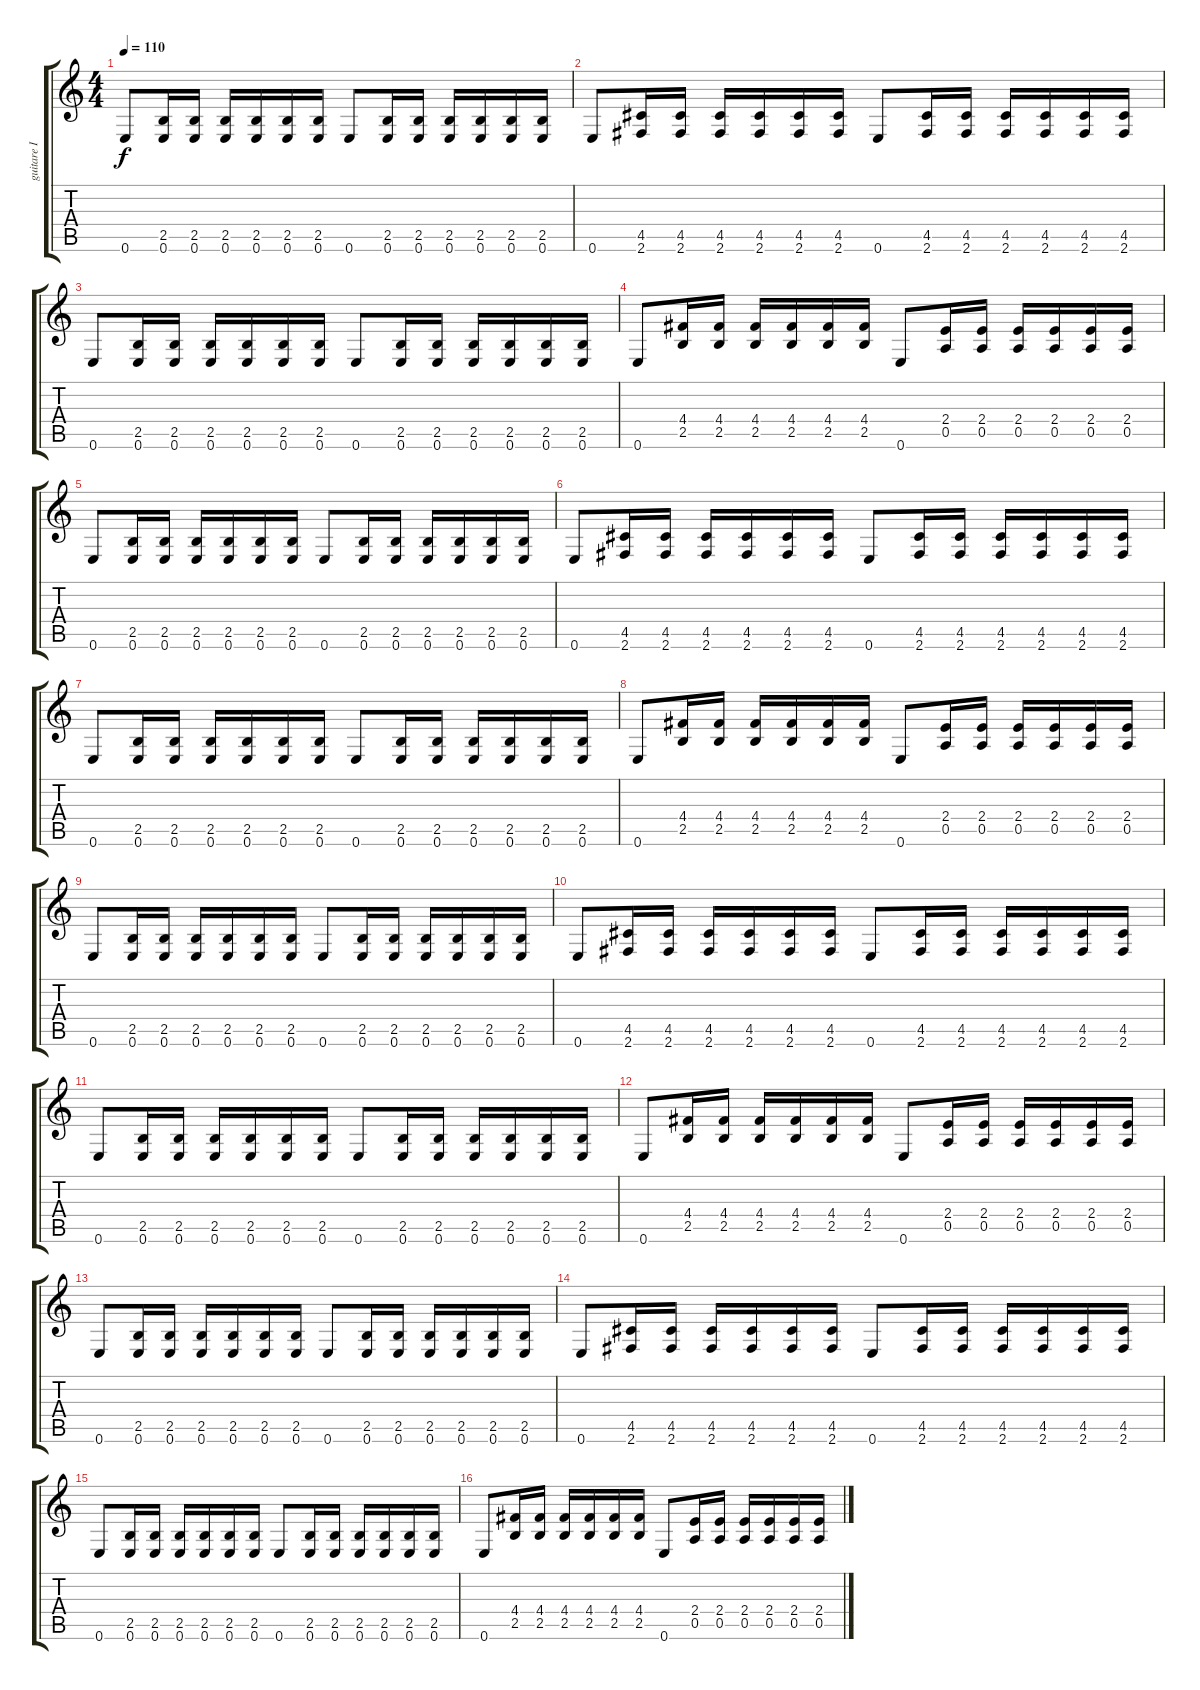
\track ("guitare I" "guitare I") {instrument distortionguitar}
\staff {score tabs}
\tuning (E4 B3 G3 D3 A2 E2) {hide}
\ts (4 4)
\tempo 110
\clef g2
\ks c
0.6.8{dy f} (2.5 0.6).16 (2.5 0.6).16 (2.5 0.6).16 (2.5 0.6).16 (2.5 0.6).16 (2.5 0.6).16 0.6.8 (2.5 0.6).16 (2.5 0.6).16 (2.5 0.6).16 (2.5 0.6).16 (2.5 0.6).16 (2.5 0.6).16 |
0.6.8 (4.5 2.6).16 (4.5 2.6).16 (4.5 2.6).16 (4.5 2.6).16 (4.5 2.6).16 (4.5 2.6).16 0.6.8 (4.5 2.6).16 (4.5 2.6).16 (4.5 2.6).16 (4.5 2.6).16 (4.5 2.6).16 (4.5 2.6).16 |
0.6.8 (2.5 0.6).16 (2.5 0.6).16 (2.5 0.6).16 (2.5 0.6).16 (2.5 0.6).16 (2.5 0.6).16 0.6.8 (2.5 0.6).16 (2.5 0.6).16 (2.5 0.6).16 (2.5 0.6).16 (2.5 0.6).16 (2.5 0.6).16 |
0.6.8 (4.4 2.5).16 (4.4 2.5).16 (4.4 2.5).16 (4.4 2.5).16 (4.4 2.5).16 (4.4 2.5).16 0.6.8 (2.4 0.5).16 (2.4 0.5).16 (2.4 0.5).16 (2.4 0.5).16 (2.4 0.5).16 (2.4 0.5).16 |
0.6.8 (2.5 0.6).16 (2.5 0.6).16 (2.5 0.6).16 (2.5 0.6).16 (2.5 0.6).16 (2.5 0.6).16 0.6.8 (2.5 0.6).16 (2.5 0.6).16 (2.5 0.6).16 (2.5 0.6).16 (2.5 0.6).16 (2.5 0.6).16 |
0.6.8 (4.5 2.6).16 (4.5 2.6).16 (4.5 2.6).16 (4.5 2.6).16 (4.5 2.6).16 (4.5 2.6).16 0.6.8 (4.5 2.6).16 (4.5 2.6).16 (4.5 2.6).16 (4.5 2.6).16 (4.5 2.6).16 (4.5 2.6).16 |
0.6.8 (2.5 0.6).16 (2.5 0.6).16 (2.5 0.6).16 (2.5 0.6).16 (2.5 0.6).16 (2.5 0.6).16 0.6.8 (2.5 0.6).16 (2.5 0.6).16 (2.5 0.6).16 (2.5 0.6).16 (2.5 0.6).16 (2.5 0.6).16 |
0.6.8 (4.4 2.5).16 (4.4 2.5).16 (4.4 2.5).16 (4.4 2.5).16 (4.4 2.5).16 (4.4 2.5).16 0.6.8 (2.4 0.5).16 (2.4 0.5).16 (2.4 0.5).16 (2.4 0.5).16 (2.4 0.5).16 (2.4 0.5).16 |
0.6.8 (2.5 0.6).16 (2.5 0.6).16 (2.5 0.6).16 (2.5 0.6).16 (2.5 0.6).16 (2.5 0.6).16 0.6.8 (2.5 0.6).16 (2.5 0.6).16 (2.5 0.6).16 (2.5 0.6).16 (2.5 0.6).16 (2.5 0.6).16 |
0.6.8 (4.5 2.6).16 (4.5 2.6).16 (4.5 2.6).16 (4.5 2.6).16 (4.5 2.6).16 (4.5 2.6).16 0.6.8 (4.5 2.6).16 (4.5 2.6).16 (4.5 2.6).16 (4.5 2.6).16 (4.5 2.6).16 (4.5 2.6).16 |
0.6.8 (2.5 0.6).16 (2.5 0.6).16 (2.5 0.6).16 (2.5 0.6).16 (2.5 0.6).16 (2.5 0.6).16 0.6.8 (2.5 0.6).16 (2.5 0.6).16 (2.5 0.6).16 (2.5 0.6).16 (2.5 0.6).16 (2.5 0.6).16 |
0.6.8 (4.4 2.5).16 (4.4 2.5).16 (4.4 2.5).16 (4.4 2.5).16 (4.4 2.5).16 (4.4 2.5).16 0.6.8 (2.4 0.5).16 (2.4 0.5).16 (2.4 0.5).16 (2.4 0.5).16 (2.4 0.5).16 (2.4 0.5).16 |
0.6.8 (2.5 0.6).16 (2.5 0.6).16 (2.5 0.6).16 (2.5 0.6).16 (2.5 0.6).16 (2.5 0.6).16 0.6.8 (2.5 0.6).16 (2.5 0.6).16 (2.5 0.6).16 (2.5 0.6).16 (2.5 0.6).16 (2.5 0.6).16 |
0.6.8 (4.5 2.6).16 (4.5 2.6).16 (4.5 2.6).16 (4.5 2.6).16 (4.5 2.6).16 (4.5 2.6).16 0.6.8 (4.5 2.6).16 (4.5 2.6).16 (4.5 2.6).16 (4.5 2.6).16 (4.5 2.6).16 (4.5 2.6).16 |
0.6.8 (2.5 0.6).16 (2.5 0.6).16 (2.5 0.6).16 (2.5 0.6).16 (2.5 0.6).16 (2.5 0.6).16 0.6.8 (2.5 0.6).16 (2.5 0.6).16 (2.5 0.6).16 (2.5 0.6).16 (2.5 0.6).16 (2.5 0.6).16 |
0.6.8 (4.4 2.5).16 (4.4 2.5).16 (4.4 2.5).16 (4.4 2.5).16 (4.4 2.5).16 (4.4 2.5).16 0.6.8 (2.4 0.5).16 (2.4 0.5).16 (2.4 0.5).16 (2.4 0.5).16 (2.4 0.5).16 (2.4 0.5).16
